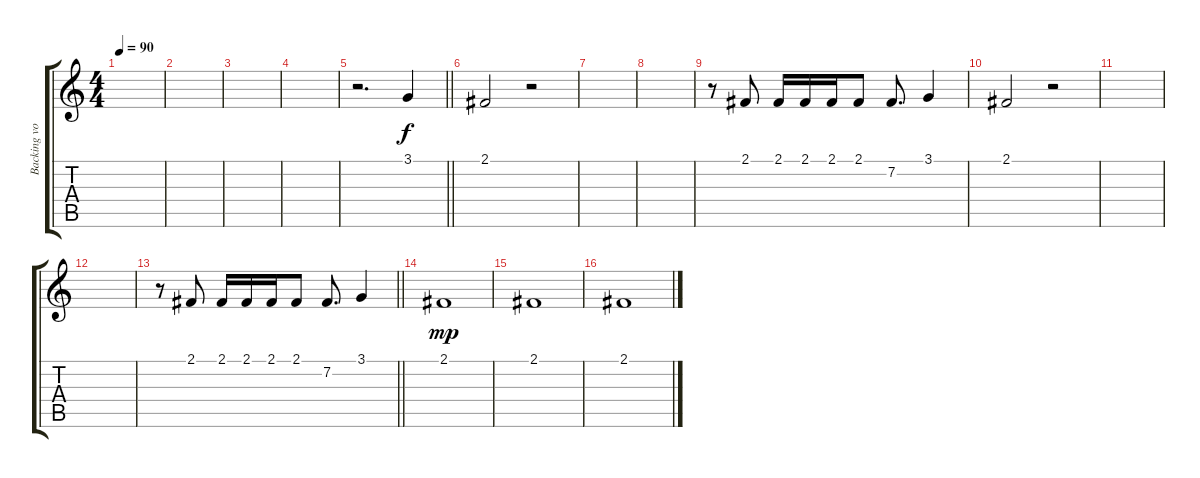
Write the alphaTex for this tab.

\track ("Backing vocal" "Backing vo") {instrument clarinet}
\staff {score tabs}
\tuning (E4 B3 G3 D3 A2 E2) {hide}
\ts (4 4)
\tempo 90
\clef g2
\ks c
|
|
|
|
\barLineRight lightlight
r.2{d} 3.1.4{dy f} |
2.1.2 r.2 |
|
|
r.8 2.1.8 2.1.16 2.1.16 2.1.16 2.1.8 7.2.8{d} 3.1.4 |
2.1.2 r.2 |
|
|
\barLineRight lightlight
r.8 2.1.8 2.1.16 2.1.16 2.1.16 2.1.8 7.2.8{d} 3.1.4 |
2.1.1{dy mp} |
2.1.1 |
2.1.1
